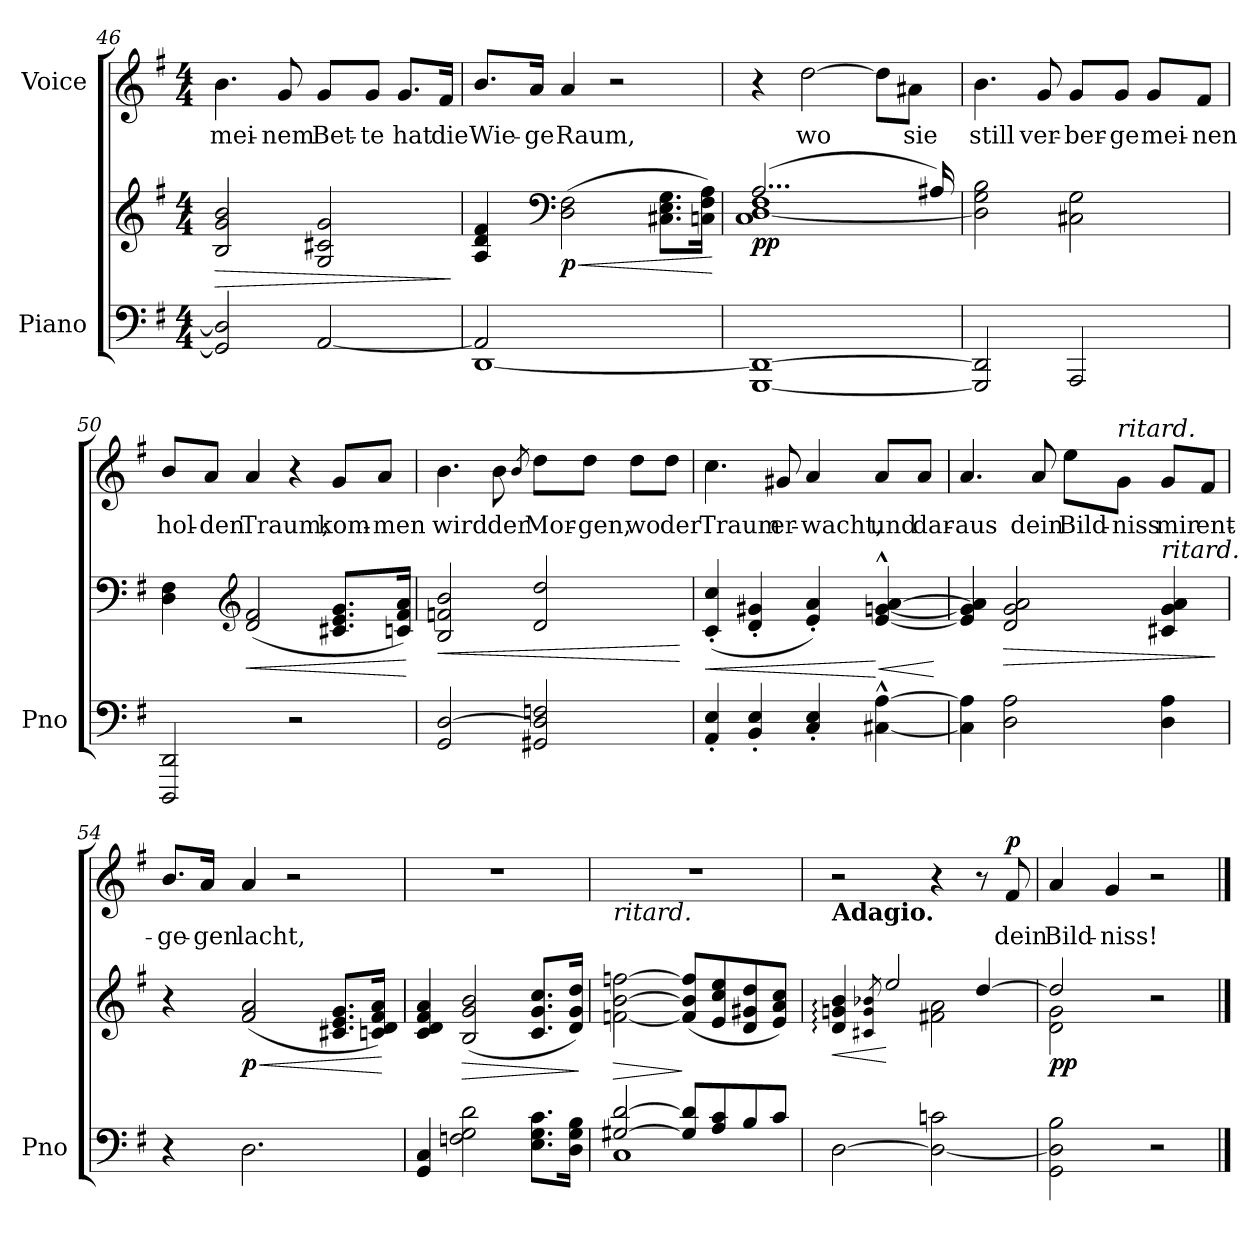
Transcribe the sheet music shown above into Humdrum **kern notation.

**kern	**kern	**dynam	**kern	**text	**dynam
*part2	*part2	*part2	*part1	*part1	*part1
*staff3	*staff2	*staff2/3	*staff1	*staff1	*staff1
*I"Piano	*	*	*I"Voice	*	*
*I'Pno	*	*	*	*	*
*clefF4	*clefG2	*	*clefG2	*	*
*k[f#]	*k[f#]	*	*k[f#]	*	*
*M4/4	*M4/4	*	*M4/4	*	*
=46	=46	=46	=46	=46	=46
!	!	!LO:HP:b	!	!	!
2GG/] 2D/]	2B/ 2g/ 2b/	>	4.b\	mei-	.
.	.	.	8g/	-nem	.
[2AA/	2G/ 2c#X/ 2g/	.	8g/L	Bet-	.
.	.	.	8g/J	-te	.
.	.	.	8.g/L	hat	.
.	.	.	16f#/Jk	die	.
.	.	]	.	.	.
=47	=47	=47	=47	=47	=47
*^	*	*	*	*	*
2AA/]	[1DD	4A/ 4d/ 4f#/	.	8.b/L	Wie-	.
.	.	.	.	16a/Jk	-ge	.
*	*	*clefF4	*	*	*	*
!	!	!	!LO:HP:b	!	!	!
!	!	!	!LO:DY:n=1:b	!	!	!
.	.	(2D\ 2F#\	< p	4a/	Raum,	.
2ryy	.	.	.	2r	.	.
.	.	8.C#X\ 8.E\ 8.G\L	.	.	.	.
.	.	16Cn\ 16F#\ 16A\Jk)	.	.	.	.
*v	*v	*	*	*	*	*
.	.	[	.	.	.
=48	=48	=48	=48	=48	=48
*	*^	*	*	*	*
!	!	!	!LO:DY:b	!	!	!
[1GGG 1DD_	(2...A/	1C [1D 1F#	pp	4r	.	.
.	.	.	.	[2dd\	wo	.
.	.	.	.	8dd\L]	.	.
.	.	.	.	8a#X\J	sie	.
.	16A#X/)	.	.	.	.	.
*	*v	*v	*	*	*	*
=49	=49	=49	=49	=49	=49
2GGG/] 2DD/]	2D\] 2G\ 2B\	.	4.b\	still	.
.	.	.	8g/	ver-	.
2AAA/	2C#X\ 2G\	.	8g/L	-ber-	.
.	.	.	8g/J	-ge	.
.	.	.	8g/L	mei-	.
.	.	.	8f#/J	-nen	.
=50	=50	=50	=50	=50	=50
2DDD/ 2DD/	4D\ 4F#\	.	8b/L	hol-	.
.	.	.	8a/J	-den	.
*	*clefG2	*	*	*	*
!	!	!LO:HP:b	!	!	!
.	(2d/ 2f#/	<	4a/	Traum;	.
2r	.	.	4r	.	.
.	8.c#X/ 8.e/ 8.g/L	.	8g/L	kom-	.
.	.	.	8a/J	-men	.
.	16cn/ 16f#/ 16a/Jk)	.	.	.	.
.	.	[	.	.	.
=51	=51	=51	=51	=51	=51
!	!	!LO:HP:b	!	!	!
2GG/ [2D/	2B/ 2fn/ 2b/	<	4.b\	wird	.
.	.	.	8b\	der	.
.	.	.	8qb/	.	.
2GG#X/ 2D/] 2Fn/	2d/ 2dd/	.	8dd\L	Mor-	.
.	.	.	8dd\J	-gen,	.
.	.	.	8dd\L	wo	.
.	.	.	8dd\J	der	.
.	.	[	.	.	.
=52	=52	=52	=52	=52	=52
!	!	!LO:HP:b	!	!	!
4AA/' 4E/'	(4c/' 4cc/'	<	4.cc\	Traum	.
4BB/' 4E/'	4d/' 4g#X/'	.	.	.	.
.	.	.	8g#X/	er-	.
4C/' 4E/'	4e/' 4a/')	.	4a/	-wacht,	.
!	!	!LO:HP:n=1:b	!	!	!
[4C#X\^^ [4A\^^	[4e/^^ [4gn/^^ [4a/^^	[ <	8a/L	und	.
.	.	.	8a/J	dar-	.
.	.	[	.	.	.
=53	=53	=53	=53	=53	=53
4C#\] 4A\]	4e/] 4g/] 4a/]	.	4.a/	-aus	.
!	!	!LO:HP:b	!	!	!
2D\ 2A\	2d/ 2g/ 2a/	>	.	.	.
.	.	.	8a/	dein	.
.	.	.	8ee\L	Bild-	.
!	!	!	!LO:TX:a:i:t=ritard.	!	!
.	.	.	8g\J	-niss	.
!	!LO:TX:i:t=ritard.	!	!	!	!
4D\ 4A\	4c#X/ 4g/ 4a/	.	8g/L	mir	.
.	.	.	8f#/J	ent-	.
.	.	]	.	.	.
=54	=54	=54	=54	=54	=54
4r	4r	.	8.b/L	-ge-	.
.	.	.	16a/Jk	-gen	.
!	!	!LO:HP:b	!	!	!
!	!	!LO:DY:n=1:b	!	!	!
2.D\	(2f#/ 2a/	< p	4a/	lacht,	.
.	.	.	2r	.	.
.	8.c#X/ 8.e/ 8.g/L	.	.	.	.
.	16cn/ 16d/ 16f#/ 16a/Jk)	.	.	.	.
.	.	[	.	.	.
=55	=55	=55	=55	=55	=55
4GG/ 4C/	4c/ 4d/ 4f#/ 4a/	.	1r	.	.
!	!	!LO:HP:b	!	!	!
2Fn\ 2G\ 2d\	(2B/ 2g/ 2b/	>	.	.	.
8.E\ 8.G\ 8.c\L	8.c/ 8.g/ 8.cc/L	.	.	.	.
16D\ 16G\ 16B\Jk	16d/ 16g/ 16dd/Jk)	.	.	.	.
.	.	]	.	.	.
=56	=56	=56	=56	=56	=56
*^	*	*	*	*	*
!	!	!	!	!LO:TX:b:i:t=ritard.	!	!
!	!	!	!LO:HP:b	!	!	!
[2G#X/ [2d/	1C	[2fn\ [2b\ [2ffn\	>	1r	.	.
8G#/] 8d/]L	.	(8f/] 8b/] 8ff/]L	]	.	.	.
8A/ 8c/	.	8e/ 8cc/ 8ee/	.	.	.	.
8B/	.	8d/ 8g#X/ 8dd/	.	.	.	.
8c/J	.	8e/ 8a/ 8cc/J)	.	.	.	.
*v	*v	*	*	*	*	*
=57	=57	=57	=57	=57	=57
!	!	!	!LO:TX:b:B:t=Adagio.	!	!
!	!	!LO:HP:b	!	!	!
*	*^	*	*	*	*
[2D\	4d/: 4gn/: 4b/:	2ryy	<	2r	.	.
.	8qc#X/ 8qg/ 8qb-X/	.	.	.	.	.
.	2ee/	.	[	.	.	.
2D\_ 2cn\	.	2f#X\ 2a\	.	4r	.	.
.	[4dd/	.	.	8r	.	.
!	!	!	!	!	!	!LO:DY:b
.	.	.	.	8f#/	dein	p
=58	=58	=58	=58	=58	=58	=58
!	!	!	!LO:DY:b	!	!	!
2GG\ 2D\] 2B\	2dd/]	2d\ 2g\	pp	4a/	Bild-	.
.	.	.	.	4g/	-niss!	.
2r	2r	2ryy	.	2r	.	.
*	*v	*v	*	*	*	*
==	==	==	==	==	==
*-	*-	*-	*-	*-	*-
